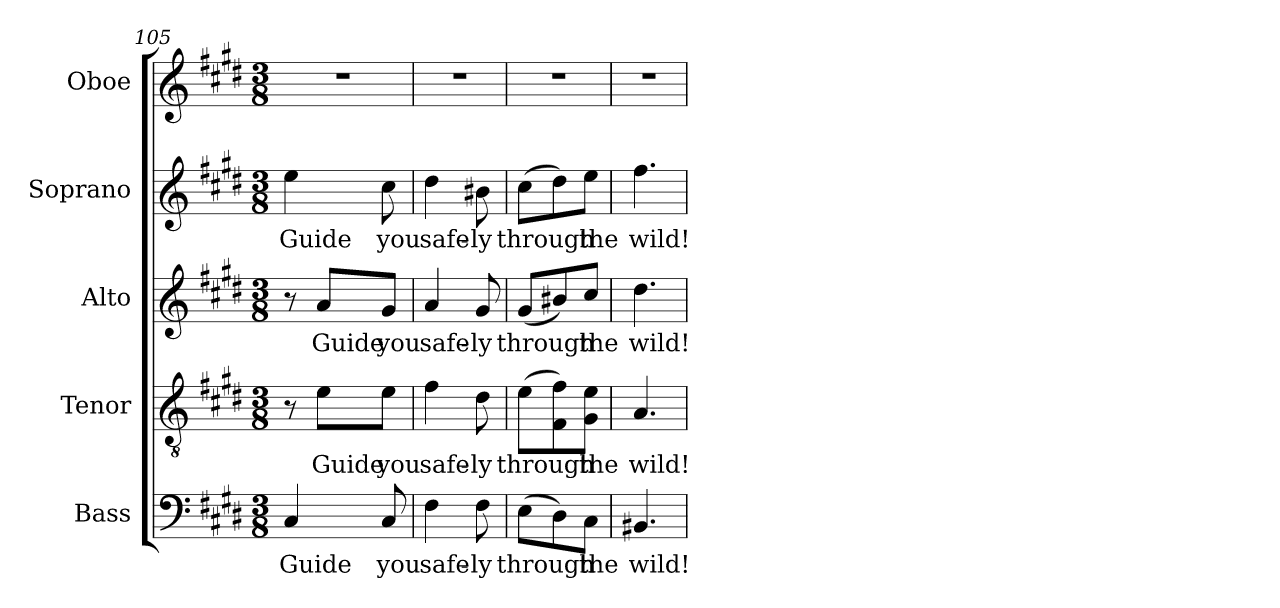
**kern	**text	**kern	**text	**kern	**text	**kern	**text	**kern
*part5	*part5	*part4	*part4	*part3	*part3	*part2	*part2	*part1
*staff5	*staff5	*staff4	*staff4	*staff3	*staff3	*staff2	*staff2	*staff1
*I"Bass	*	*I"Tenor	*	*I"Alto	*	*I"Soprano	*	*I"Oboe
*I'B	*	*I'T	*	*I'A	*	*I'S	*	*I'Ob.
*clefF4	*	*clefGv2	*	*clefG2	*	*clefG2	*	*clefG2
*k[f#c#g#d#]	*	*k[f#c#g#d#]	*	*k[f#c#g#d#]	*	*k[f#c#g#d#]	*	*k[f#c#g#d#]
*E:	*	*E:	*	*E:	*	*E:	*	*E:
*M3/8	*	*M3/8	*	*M3/8	*	*M3/8	*	*M3/8
=105	=105	=105	=105	=105	=105	=105	=105	=105
!	!LO:LY:b	!	!	!	!	!	!LO:LY:b	!
4C#/	Guide	8r	.	8r	.	4ee\	Guide	4.r
!	!	!	!LO:LY:b	!	!LO:LY:b	!	!	!
.	.	8e\L	Guide	8a/L	Guide	.	.	.
!	!LO:LY:b	!	!LO:LY:b	!	!LO:LY:b	!	!LO:LY:b	!
8C#/	you	8e\J	you	8g#/J	you	8cc#\	you	.
=106	=106	=106	=106	=106	=106	=106	=106	=106
!	!LO:LY:b	!	!LO:LY:b	!	!LO:LY:b	!	!LO:LY:b	!
4F#\	safe-	4f#\	safe-	4a/	safe-	4dd#\	safe-	4.r
!	!LO:LY:b	!	!LO:LY:b	!	!LO:LY:b	!	!LO:LY:b	!
8F#\	-ly	8d#\	-ly	8g#/	-ly	8b#X\	-ly	.
=107	=107	=107	=107	=107	=107	=107	=107	=107
!	!LO:LY:b	!	!LO:LY:b	!	!LO:LY:b	!	!LO:LY:b	!
(>8E\L	through	(>8e\L	through	(<8g#/L	through	(>8cc#\L	through	4.r
8D#\)	.	8F#\ 8f#\)	.	8b#X/)	.	8dd#\)	.	.
!	!LO:LY:b	!	!LO:LY:b	!	!LO:LY:b	!	!LO:LY:b	!
8C#\J	the	8G#\ 8e\J	the	8cc#/J	the	8ee\J	the	.
=108	=108	=108	=108	=108	=108	=108	=108	=108
!	!LO:LY:b	!	!LO:LY:b	!	!LO:LY:b	!	!LO:LY:b	!
4.BB#X/	wild!	4.A/	wild!	4.dd#\	wild!	4.ff#\	wild!	4.r
=	=	=	=	=	=	=	=	=
*-	*-	*-	*-	*-	*-	*-	*-	*-
